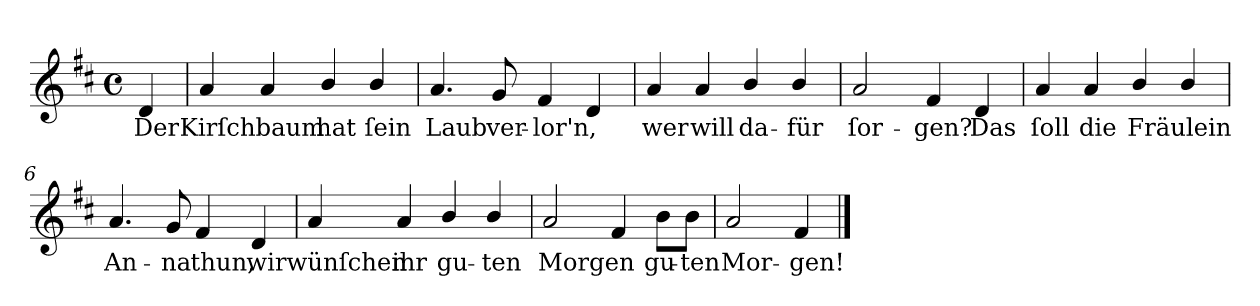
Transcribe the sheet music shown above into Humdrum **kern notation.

**kern	**text
*part1	*part1
*staff1	*staff1
*clefG2	*
*k[f#c#]	*
*D:	*
*M4/4	*
*met(c)	*
=	=
4d	Der
=1	=1
4a	Kirſchbaum
4a	.
4b/	hat
4b/	ſein
=2	=2
4.a	Laub
8g	ver-
4f#	-lor'n,
4d	.
=3	=3
4a	wer
4a	will
4b/	da-
4b/	-für
=4	=4
2a	ſor-
4f#	-gen?
4d	Das
=5	=5
4a	ſoll
4a	die
4b/	Fräulein
4b/	.
=6	=6
4.a	An-
8g	-na
4f#	thun,
4d	wir
=7	=7
4a	wünſchen
4a	ihr
4b/	gu-
4b/	-ten
=8	=8
2a	Morgen
4f#	.
8b\L	gu-
8b\J	-ten
=9	=9
2a	Mor-
4f#	-gen!
==	==
*-	*-
